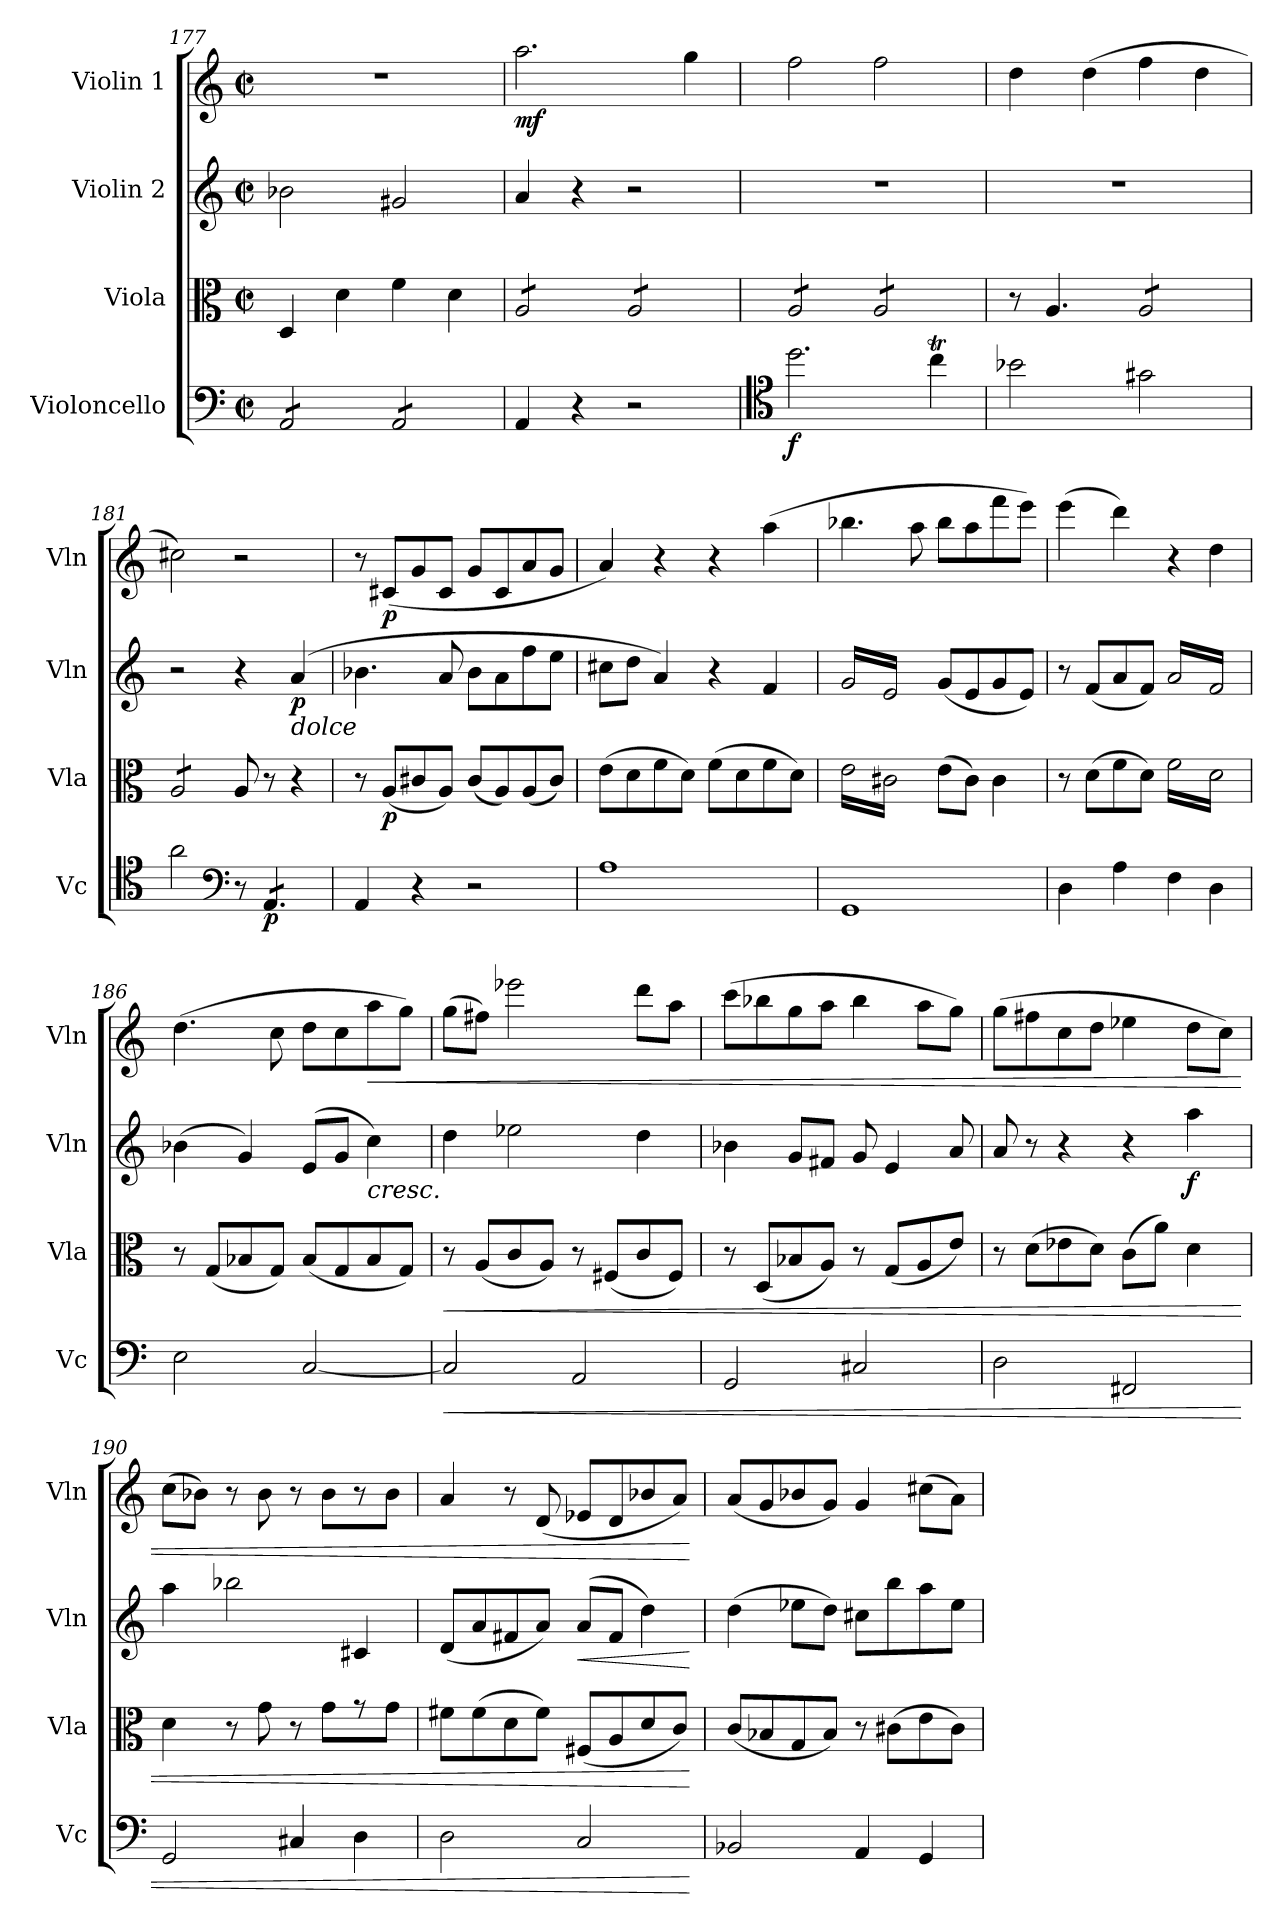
**kern	**dynam	**kern	**dynam	**kern	**dynam	**kern	**dynam
*part4	*part4	*part3	*part3	*part2	*part2	*part1	*part1
*staff4	*staff4	*staff3	*staff3	*staff2	*staff2	*staff1	*staff1
*I"Violoncello	*	*I"Viola	*	*I"Violin 2	*	*I"Violin 1	*
*I'Vc	*	*I'Vla	*	*I'Vln	*	*I'Vln	*
*clefF4	*	*clefC3	*	*clefG2	*	*clefG2	*
*k[]	*	*k[]	*	*k[]	*	*k[]	*
*M2/2	*	*M2/2	*	*M2/2	*	*M2/2	*
*met(c|)	*	*met(c|)	*	*met(c|)	*	*met(c|)	*
=177	=177	=177	=177	=177	=177	=177	=177
*tremolo	*	*	*	*	*	*	*
8AA/L	.	4D/	.	2b-X\	.	1r	.
8AA/	.	.	.	.	.	.	.
8AA/	.	4d\	.	.	.	.	.
8AA/J	.	.	.	.	.	.	.
8AA/L	.	4f\	.	2g#X/	.	.	.
8AA/	.	.	.	.	.	.	.
8AA/	.	4d\	.	.	.	.	.
8AA/J	.	.	.	.	.	.	.
*Xtremolo	*	*	*	*	*	*	*
=178	=178	=178	=178	=178	=178	=178	=178
!	!	!	!	!	!	!	!LO:DY:b
*	*	*tremolo	*	*	*	*	*
4AA/	.	8A/L	.	4a/	.	2.aa\	mf
.	.	8A/	.	.	.	.	.
4r	.	8A/	.	4r	.	.	.
.	.	8A/J	.	.	.	.	.
2r	.	8A/L	.	2r	.	.	.
.	.	8A/	.	.	.	.	.
.	.	8A/	.	.	.	4gg\	.
.	.	8A/J	.	.	.	.	.
=179	=179	=179	=179	=179	=179	=179	=179
*clefC4	*	*	*	*	*	*	*
!	!LO:DY:b	!	!	!	!	!	!
2.dd\	f	8A/L	.	1r	.	2ff\	.
.	.	8A/	.	.	.	.	.
.	.	8A/	.	.	.	.	.
.	.	8A/J	.	.	.	.	.
.	.	8A/L	.	.	.	2ff\	.
.	.	8A/	.	.	.	.	.
4ccT\	.	8A/	.	.	.	.	.
.	.	8A/J	.	.	.	.	.
*	*	*Xtremolo	*	*	*	*	*
=180	=180	=180	=180	=180	=180	=180	=180
2b-X\	.	8r	.	1r	.	4dd\	.
.	.	4.A/	.	.	.	.	.
.	.	.	.	.	.	(4dd\	.
*	*	*tremolo	*	*	*	*	*
2g#X\	.	8A/L	.	.	.	4ff\	.
.	.	8A/	.	.	.	.	.
.	.	8A/	.	.	.	4dd\	.
.	.	8A/J	.	.	.	.	.
!!LO:LB:g=z
=181	=181	=181	=181	=181	=181	=181	=181
2a\	.	8A/L	.	2r	.	2cc#X\)	.
.	.	8A/	.	.	.	.	.
.	.	8A/	.	.	.	.	.
.	.	8A/J	.	.	.	.	.
*	*	*Xtremolo	*	*	*	*	*
*clefF4	*	*	*	*	*	*	*
8r	.	8A/	.	4r	.	2r	.
!	!LO:DY:b	!	!	!	!	!	!
*tremolo	*	*	*	*	*	*	*
8AA/L	p	8r	.	.	.	.	.
!	!	!	!	!LO:TX:b:i:t=dolce	!	!	!
!	!	!	!	!	!LO:DY:b	!	!
8AA/	.	4r	.	(4a/	p	.	.
8AA/J	.	.	.	.	.	.	.
*Xtremolo	*	*	*	*	*	*	*
=182	=182	=182	=182	=182	=182	=182	=182
4AA/	.	8r	.	4.b-X\	.	8r	.
!	!	!	!LO:DY:b	!	!	!	!LO:DY:b
.	.	(8A/L	p	.	.	(8c#X/L	p
4r	.	8c#X/	.	.	.	8g/	.
.	.	8A/J)	.	8a/	.	8c#/J	.
2r	.	(8c#/L	.	8b-\L	.	8g/L	.
.	.	8A/)	.	8a\	.	8c#/	.
.	.	(8A/	.	8ff\	.	8a/	.
.	.	8c#/J)	.	8ee\J	.	8g/J	.
=183	=183	=183	=183	=183	=183	=183	=183
1A	.	(8e\L	.	8cc#X\L	.	4a/)	.
.	.	8d\	.	8dd\J	.	.	.
.	.	8f\	.	4a/)	.	4r	.
.	.	8d\J)	.	.	.	.	.
.	.	(8f\L	.	4r	.	4r	.
.	.	8d\	.	.	.	.	.
.	.	8f\	.	4f/	.	(4aa\	.
.	.	8d\J)	.	.	.	.	.
=184	=184	=184	=184	=184	=184	=184	=184
*	*	*tremolo	*	*	*	*	*
*	*	*	*	*tremolo	*	*	*
1GG	.	(16e\LL	.	(16g/LL	.	4.bb-X\	.
.	.	16c#X\)	.	16e/)	.	.	.
.	.	16e\	.	16g/	.	.	.
.	.	16c#X\)	.	16e/)	.	.	.
.	.	16e\	.	16g/	.	.	.
.	.	16c#X\)	.	16e/)	.	.	.
.	.	16e\	.	16g/	.	8aa\	.
.	.	16c#X\)JJ	.	16e/)JJ	.	.	.
*	*	*	*	*Xtremolo	*	*	*
*	*	*Xtremolo	*	*	*	*	*
.	.	(8e\L	.	(8g/L	.	8bb-\L	.
.	.	.	.	.	.	.	.
.	.	8c#\J)	.	8e/	.	8aa\	.
.	.	.	.	.	.	.	.
.	.	4c#\	.	8g/	.	8fff\	.
.	.	.	.	8e/J)	.	8eee\J)	.
!!LO:LB:g=z
=185	=185	=185	=185	=185	=185	=185	=185
4D\	.	8r	.	8r	.	(4eee\	.
.	.	(8d\L	.	(8f/L	.	.	.
4A\	.	8f\	.	8a/	.	4ddd\)	.
.	.	8d\J)	.	8f/J)	.	.	.
*	*	*tremolo	*	*	*	*	*
*	*	*	*	*tremolo	*	*	*
4F\	.	(16f\LL	.	(16a/LL	.	4r	.
.	.	16d\)	.	16f/)	.	.	.
.	.	16f\	.	16a/	.	.	.
.	.	16d\)	.	16f/)	.	.	.
4D\	.	16f\	.	16a/	.	4dd\	.
.	.	16d\)	.	16f/)	.	.	.
.	.	16f\	.	16a/	.	.	.
.	.	16d\)JJ	.	16f/)JJ	.	.	.
*	*	*	*	*Xtremolo	*	*	*
*	*	*Xtremolo	*	*	*	*	*
=186	=186	=186	=186	=186	=186	=186	=186
2E\	.	8r	.	(4b-X\	.	(4.dd\	.
.	.	.	.	.	.	.	.
.	.	(8G/L	.	.	.	.	.
.	.	.	.	.	.	.	.
.	.	8B-X/	.	4g/)	.	.	.
.	.	8G/J)	.	.	.	8cc\	.
[2C/	.	(8B-/L	.	(8e/L	.	8dd\L	.
.	.	8G/	.	8g/J	.	8cc\	.
!	!	!	!	!	!LO:HP:b	!	!LO:HP:b
.	.	8B-/	.	4cc\)	<	8aa\	<
.	.	8G/J)	.	.	.	8gg\J)	.
=187	=187	=187	=187	=187	=187	=187	=187
!	!LO:HP:b	!	!LO:HP:b	!	!	!	!
2C/]	<	8r	<	4dd\	.	(8gg\L	.
.	.	(8A/L	.	.	.	8ff#X\J)	.
.	.	8c/	.	2ee-X\	.	2eee-X\	.
.	.	8A/J)	.	.	.	.	.
2AA/	.	8r	.	.	.	.	.
.	.	(8F#X/L	.	.	.	.	.
.	.	8c/	.	4dd\	.	8ddd\L	.
.	.	8F#/J)	.	.	.	8aa\J	.
=188	=188	=188	=188	=188	=188	=188	=188
2GG/	.	8r	.	4b-X\	.	(8ccc\L	.
.	.	(8D/L	.	.	.	8bb-X\	.
.	.	8B-X/	.	8g/L	.	8gg\	.
.	.	8A/J)	.	8f#X/J	.	8aa\J	.
2C#X/	.	8r	.	8g/	.	4bb-\	.
.	.	(8G/L	.	4e/	.	.	.
.	.	8A/	.	.	.	8aa\L	.
.	.	8e/J)	.	8a/	.	8gg\J)	.
=189	=189	=189	=189	=189	=189	=189	=189
2D\	.	8r	.	8a/	.	(8gg\L	.
.	.	(8d\L	.	8r	.	8ff#X\	.
.	.	8e-X\	.	4r	.	8cc\	.
.	.	8d\J)	.	.	.	8dd\J	.
2FF#X/	.	(8c\L	.	4r	.	4ee-X\	.
.	.	8a\J)	.	.	.	.	.
!	!	!	!	!	!LO:DY:b	!	!
.	.	4d\	.	4aa\	f	8dd\L	.
.	.	.	.	.	.	8cc\J)	.
!!LO:PB:g=z
=190	=190	=190	=190	=190	=190	=190	=190
2GG/	.	4d\	.	4aa\	.	(8cc\L	.
.	.	.	.	.	.	8b-X\J)	.
.	.	8r	.	2bb-X\	.	8r	.
.	.	8g\	.	.	.	8b-\	.
4C#X/	.	8r	.	.	.	8r	.
.	.	8g\L	.	.	.	8b-\L	.
4D\	.	8r	.	4c#X/	.	8r	.
.	.	8g\J	.	.	.	8b-\J	.
=191	=191	=191	=191	=191	=191	=191	=191
2D\	.	8f#X\L	.	(8d/L	.	4a/	.
.	.	(8f#\	.	8a/	.	.	.
.	.	8d\	.	8f#X/	.	8r	.
.	.	8f#\J)	.	8a/J)	.	(8d/	.
!	!	!	!	!	!LO:HP:b	!	!
2C/	.	(8F#X/L	.	(8a/L	<	8e-X/L	.
.	.	8A/	.	8f#/J	.	8d/	.
.	.	8d/	.	4dd\)	.	8b-X/	.
.	.	8c/J)	.	.	.	8a/J)	.
.	[	.	[	.	[	.	[
=192	=192	=192	=192	=192	=192	=192	=192
2BB-X/	.	(8c/L	.	(4dd\	.	(8a/L	.
.	.	8B-X/	.	.	.	8g/	.
.	.	8G/	.	8ee-X\L	.	8b-X/	.
.	.	8B-/J)	.	8dd\J)	.	8g/J)	.
4AA/	.	8r	.	8cc#X\L	.	4g/	.
.	.	(8c#X\L	.	8bb\	.	.	.
4GG/	.	8e\	.	8aa\	.	(8cc#X\L	.
.	.	8c#\J)	.	8ee-\J	.	8a\J)	.
.	.	.	.	.	[	.	.
=	=	=	=	=	=	=	=
*-	*-	*-	*-	*-	*-	*-	*-
